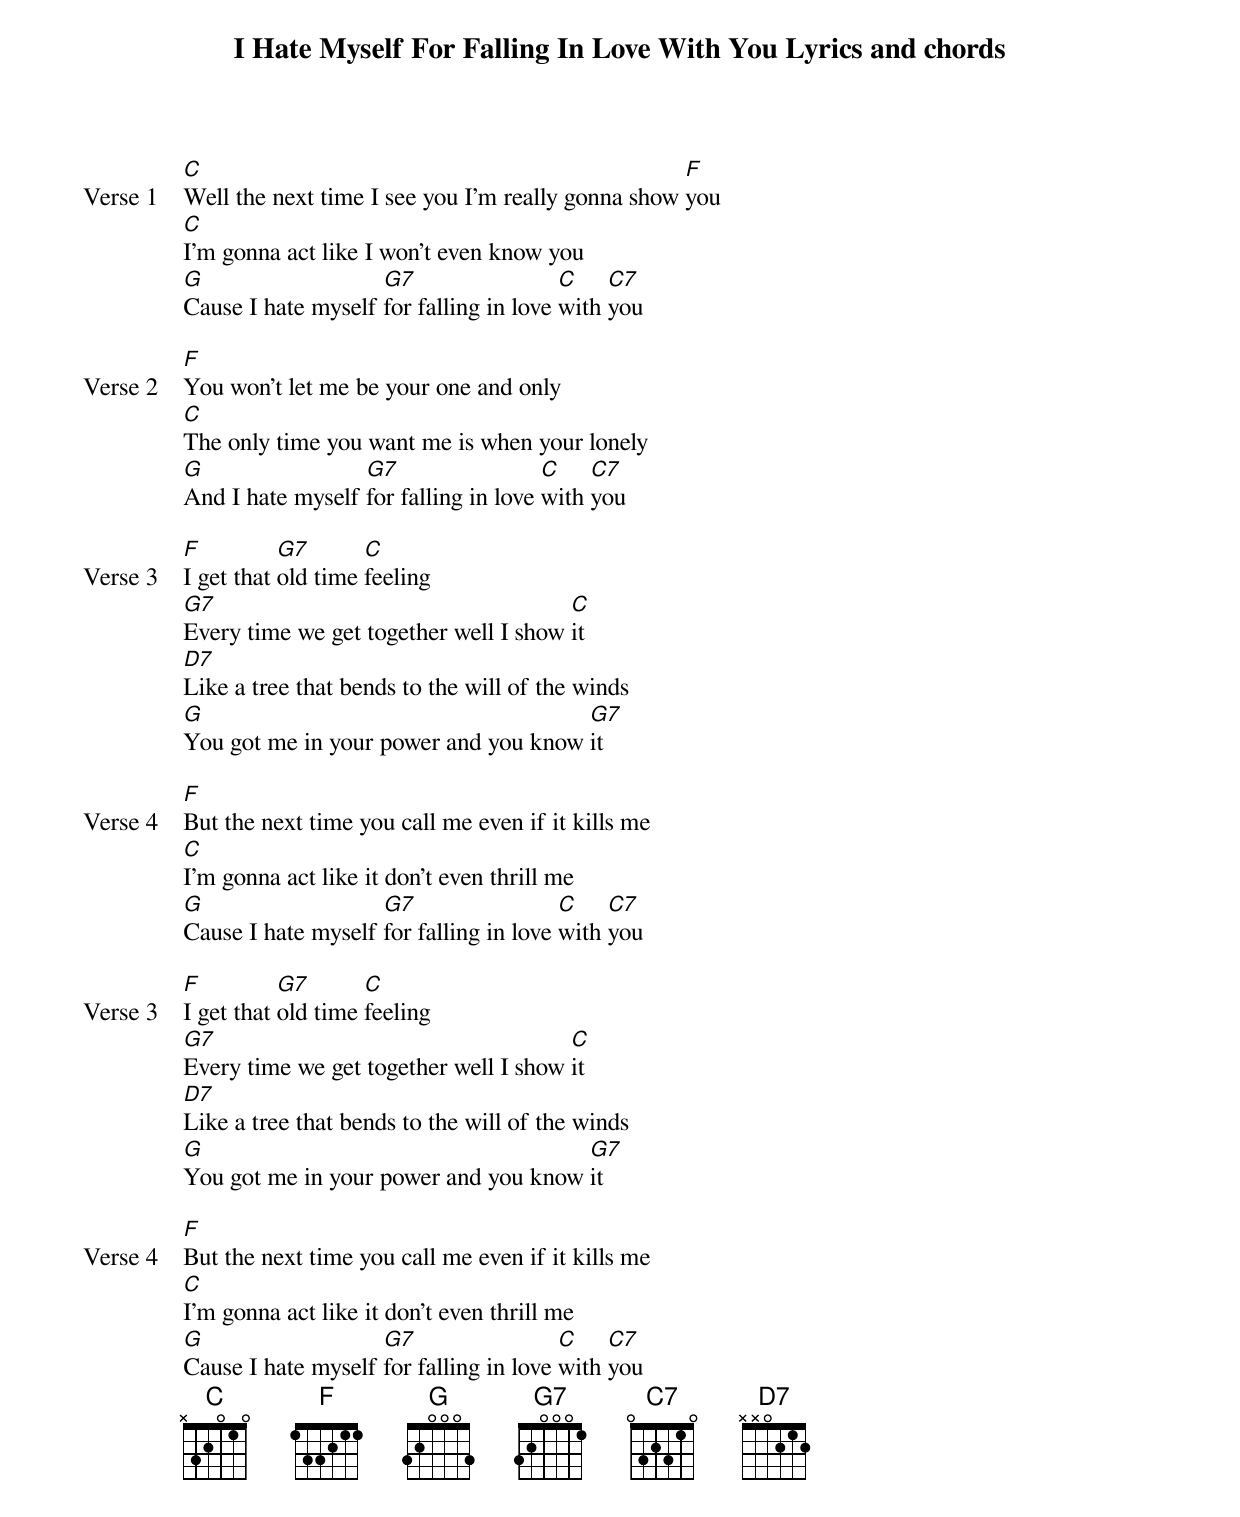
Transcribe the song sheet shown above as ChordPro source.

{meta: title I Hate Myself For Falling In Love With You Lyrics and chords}
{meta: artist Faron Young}
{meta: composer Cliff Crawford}

{start_of_verse: Verse 1}
[C]Well the next time I see you I'm really gonna show [F]you
[C]I'm gonna act like I won't even know you
[G]Cause I hate myself [G7]for falling in love [C]with [C7]you
{end_of_verse}

{start_of_verse: Verse 2}
[F]You won't let me be your one and only
[C]The only time you want me is when your lonely
[G]And I hate myself [G7]for falling in love [C]with [C7]you
{end_of_verse}

{start_of_verse: Verse 3}
[F]I get that [G7]old time [C]feeling
[G7]Every time we get together well I show [C]it
[D7]Like a tree that bends to the will of the winds
[G]You got me in your power and you know [G7]it
{end_of_verse}

{start_of_verse: Verse 4}
[F]But the next time you call me even if it kills me
[C]I'm gonna act like it don't even thrill me
[G]Cause I hate myself [G7]for falling in love [C]with [C7]you
{end_of_verse}

{start_of_verse: Verse 3}
[F]I get that [G7]old time [C]feeling
[G7]Every time we get together well I show [C]it
[D7]Like a tree that bends to the will of the winds
[G]You got me in your power and you know [G7]it
{end_of_verse}

{start_of_verse: Verse 4}
[F]But the next time you call me even if it kills me
[C]I'm gonna act like it don't even thrill me
[G]Cause I hate myself [G7]for falling in love [C]with [C7]you
{end_of_verse}
